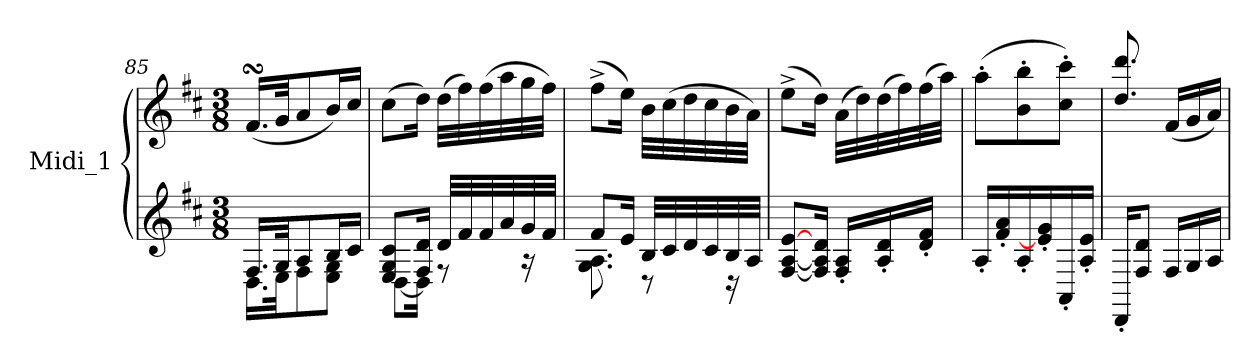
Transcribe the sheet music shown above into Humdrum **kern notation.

**kern	**kern
*part1	*part1
*staff2	*staff1
*I"Midi_1	*
*clefG2	*clefG2
*k[f#c#]	*k[f#c#]
*D:	*D:
*M3/8	*M3/8
=85	=85
*^	*
16.F#/LL	16.D\LL	(<16.f#sSsS/LL
32G/JK	32E\JK	32g/JK
8A/	8F#\	8a/
16B/L	8E\ 8G\J	16b/L)
16c#/JJ	.	16cc#/JJ
=86	=86	=86
8E/ 8G/ 8c#/L	[8D\L	(>8cc#\L
16F#/ 16d/Jk	16D\Jk]	16dd\Jk)
32d/LLL	8r	(>32dd\LLL
32f#/	.	32ff#\)
32f#/	.	(>32ff#\
32a/	.	32aa\
32g/	16r	32gg\
32f#/JJJ	.	32ff#\JJJ)
=87	=87	=87
8f#/L	8.G\ 8.A\	(>8ff#^\L
16e/Jk	.	16ee\Jk)
32B/LLL	8r	32b\LLL
32c#/	.	(>32cc#\
32d/	.	32dd\
32c#/	.	32cc#\
32B/	16r	32b\
32A/JJJ	.	32a\JJJ)
*v	*v	*
=88	=88
[8F#/ [8A/ [8e/L	(>8ee^\L
16F#/] 16A/] 16d/Jk	16dd\Jk)
16F#/' 16A/'LL	(>32a\LLL
.	32dd\)
16A/' 16d/'	(>32dd\
.	32ff#\)
16d/' 16f#/'JJ	(>32ff#\
.	32aa\JJJ)
!!LO:LB:g=z
=89	=89
16A'/LL	(>8aa'\L
16f#/' 16a/'	.
16A'/	8b\' 8bb\'
16e/]' 16g/'	.
16AA'/	8cc#\' 8ccc#\'J)
16A/' 16e/'JJ	.
=90	=90
16DD'/KL	8.dd/ 8.ddd/
8F#/ 8d/J	.
16F#/LL	(<16f#/LL
16G/	16g/
16A/JJ	16a/JJ)
=	=
*-	*-
